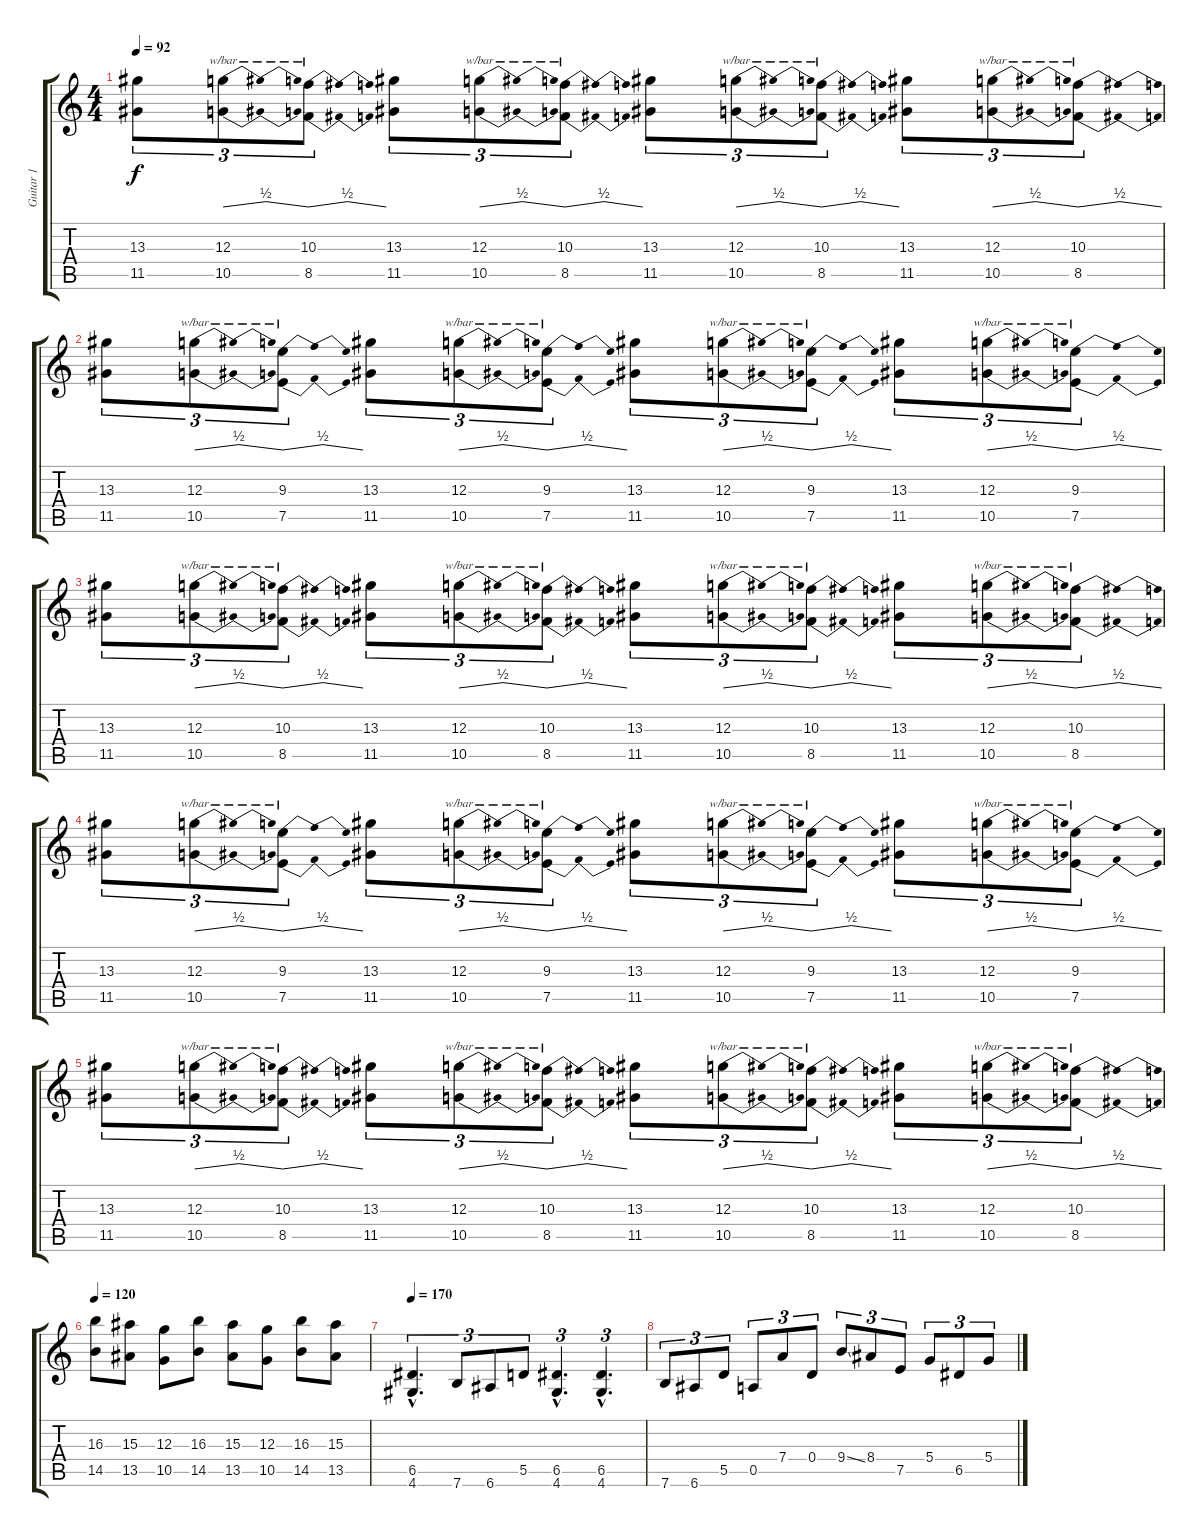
\track ("Guitar 1" "Guitar 1") {instrument distortionguitar}
\staff {score tabs}
\tuning (E4 B3 G3 D3 A2 E2) {hide}
\ts (4 4)
\tempo 92
\clef g2
\ks c
(13.3 11.5).8{tu (3 2) dy f} (12.3 10.5).8{tu (3 2) tbe (dip default 0 0 30 2 60 0)} (10.3 8.5).8{tu (3 2) tbe (dip default 0 0 30 2 60 0)} (13.3 11.5).8{tu (3 2)} (12.3 10.5).8{tu (3 2) tbe (dip default 0 0 30 2 60 0)} (10.3 8.5).8{tu (3 2) tbe (dip default 0 0 30 2 60 0)} (13.3 11.5).8{tu (3 2)} (12.3 10.5).8{tu (3 2) tbe (dip default 0 0 30 2 60 0)} (10.3 8.5).8{tu (3 2) tbe (dip default 0 0 30 2 60 0)} (13.3 11.5).8{tu (3 2)} (12.3 10.5).8{tu (3 2) tbe (dip default 0 0 30 2 60 0)} (10.3 8.5).8{tu (3 2) tbe (dip default 0 0 30 2 60 0)} |
(13.3 11.5).8{tu (3 2)} (12.3 10.5).8{tu (3 2) tbe (dip default 0 0 30 2 60 0)} (9.3 7.5).8{tu (3 2) tbe (dip default 0 0 30 2 60 0)} (13.3 11.5).8{tu (3 2)} (12.3 10.5).8{tu (3 2) tbe (dip default 0 0 30 2 60 0)} (9.3 7.5).8{tu (3 2) tbe (dip default 0 0 30 2 60 0)} (13.3 11.5).8{tu (3 2)} (12.3 10.5).8{tu (3 2) tbe (dip default 0 0 30 2 60 0)} (9.3 7.5).8{tu (3 2) tbe (dip default 0 0 30 2 60 0)} (13.3 11.5).8{tu (3 2)} (12.3 10.5).8{tu (3 2) tbe (dip default 0 0 30 2 60 0)} (9.3 7.5).8{tu (3 2) tbe (dip default 0 0 30 2 60 0)} |
(13.3 11.5).8{tu (3 2)} (12.3 10.5).8{tu (3 2) tbe (dip default 0 0 30 2 60 0)} (10.3 8.5).8{tu (3 2) tbe (dip default 0 0 30 2 60 0)} (13.3 11.5).8{tu (3 2)} (12.3 10.5).8{tu (3 2) tbe (dip default 0 0 30 2 60 0)} (10.3 8.5).8{tu (3 2) tbe (dip default 0 0 30 2 60 0)} (13.3 11.5).8{tu (3 2)} (12.3 10.5).8{tu (3 2) tbe (dip default 0 0 30 2 60 0)} (10.3 8.5).8{tu (3 2) tbe (dip default 0 0 30 2 60 0)} (13.3 11.5).8{tu (3 2)} (12.3 10.5).8{tu (3 2) tbe (dip default 0 0 30 2 60 0)} (10.3 8.5).8{tu (3 2) tbe (dip default 0 0 30 2 60 0)} |
(13.3 11.5).8{tu (3 2)} (12.3 10.5).8{tu (3 2) tbe (dip default 0 0 30 2 60 0)} (9.3 7.5).8{tu (3 2) tbe (dip default 0 0 30 2 60 0)} (13.3 11.5).8{tu (3 2)} (12.3 10.5).8{tu (3 2) tbe (dip default 0 0 30 2 60 0)} (9.3 7.5).8{tu (3 2) tbe (dip default 0 0 30 2 60 0)} (13.3 11.5).8{tu (3 2)} (12.3 10.5).8{tu (3 2) tbe (dip default 0 0 30 2 60 0)} (9.3 7.5).8{tu (3 2) tbe (dip default 0 0 30 2 60 0)} (13.3 11.5).8{tu (3 2)} (12.3 10.5).8{tu (3 2) tbe (dip default 0 0 30 2 60 0)} (9.3 7.5).8{tu (3 2) tbe (dip default 0 0 30 2 60 0)} |
(13.3 11.5).8{tu (3 2)} (12.3 10.5).8{tu (3 2) tbe (dip default 0 0 30 2 60 0)} (10.3 8.5).8{tu (3 2) tbe (dip default 0 0 30 2 60 0)} (13.3 11.5).8{tu (3 2)} (12.3 10.5).8{tu (3 2) tbe (dip default 0 0 30 2 60 0)} (10.3 8.5).8{tu (3 2) tbe (dip default 0 0 30 2 60 0)} (13.3 11.5).8{tu (3 2)} (12.3 10.5).8{tu (3 2) tbe (dip default 0 0 30 2 60 0)} (10.3 8.5).8{tu (3 2) tbe (dip default 0 0 30 2 60 0)} (13.3 11.5).8{tu (3 2)} (12.3 10.5).8{tu (3 2) tbe (dip default 0 0 30 2 60 0)} (10.3 8.5).8{tu (3 2) tbe (dip default 0 0 30 2 60 0)} |
\tempo 120
(16.3 14.5).8 (15.3 13.5).8 (12.3 10.5).8 (16.3 14.5).8 (15.3 13.5).8 (12.3 10.5).8 (16.3 14.5).8 (15.3 13.5).8 |
\tempo 170
(6.5{hac} 4.6{hac}).4{d tu (3 2)} 7.6.8{tu (3 2)} 6.6.8{tu (3 2)} 5.5.8{tu (3 2)} (6.5{hac} 4.6{hac}).4{d tu (3 2)} (6.5{hac} 4.6{hac}).4{d tu (3 2)} |
7.6.8{tu (3 2)} 6.6.8{tu (3 2)} 5.5.8{tu (3 2)} 0.5.8{tu (3 2)} 7.4.8{tu (3 2)} 0.4.8{tu (3 2)} 9.4{ss}.8{tu (3 2)} 8.4.8{tu (3 2)} 7.5.8{tu (3 2)} 5.4.8{tu (3 2)} 6.5.8{tu (3 2)} 5.4.8{tu (3 2)}
